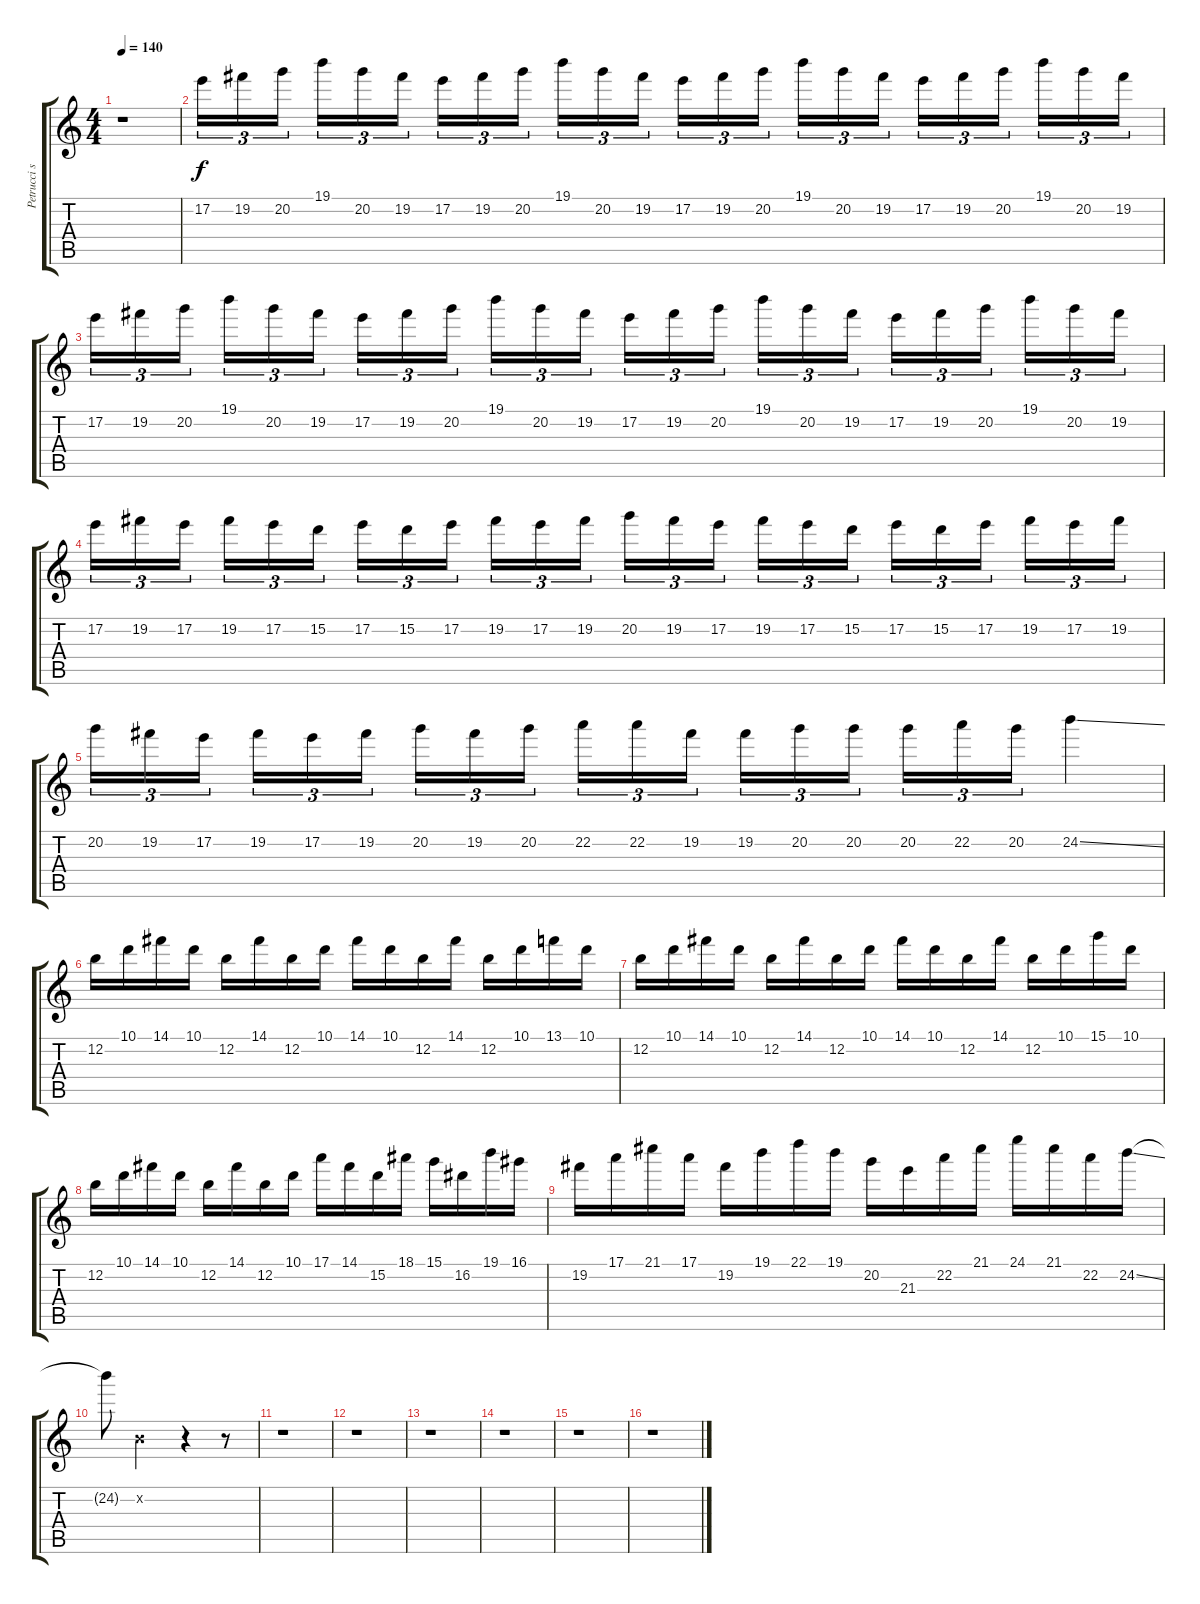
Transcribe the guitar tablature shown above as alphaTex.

\track ("Petrucci solos" "Petrucci s") {instrument overdrivenguitar}
\staff {score tabs}
\tuning (E4 B3 G3 D3 A2 E2) {hide}
\ts (4 4)
\tempo 140
\clef g2
\ks c
r.1{dy f} |
17.2.16{tu (3 2) volume 16 balance 11} 19.2.16{tu (3 2)} 20.2.16{tu (3 2)} 19.1.16{tu (3 2)} 20.2.16{tu (3 2)} 19.2.16{tu (3 2)} 17.2.16{tu (3 2)} 19.2.16{tu (3 2)} 20.2.16{tu (3 2)} 19.1.16{tu (3 2)} 20.2.16{tu (3 2)} 19.2.16{tu (3 2)} 17.2.16{tu (3 2)} 19.2.16{tu (3 2)} 20.2.16{tu (3 2)} 19.1.16{tu (3 2)} 20.2.16{tu (3 2)} 19.2.16{tu (3 2)} 17.2.16{tu (3 2)} 19.2.16{tu (3 2)} 20.2.16{tu (3 2)} 19.1.16{tu (3 2)} 20.2.16{tu (3 2)} 19.2.16{tu (3 2)} |
17.2.16{tu (3 2)} 19.2.16{tu (3 2)} 20.2.16{tu (3 2)} 19.1.16{tu (3 2)} 20.2.16{tu (3 2)} 19.2.16{tu (3 2)} 17.2.16{tu (3 2)} 19.2.16{tu (3 2)} 20.2.16{tu (3 2)} 19.1.16{tu (3 2)} 20.2.16{tu (3 2)} 19.2.16{tu (3 2)} 17.2.16{tu (3 2)} 19.2.16{tu (3 2)} 20.2.16{tu (3 2)} 19.1.16{tu (3 2)} 20.2.16{tu (3 2)} 19.2.16{tu (3 2)} 17.2.16{tu (3 2)} 19.2.16{tu (3 2)} 20.2.16{tu (3 2)} 19.1.16{tu (3 2)} 20.2.16{tu (3 2)} 19.2.16{tu (3 2)} |
17.2.16{tu (3 2)} 19.2.16{tu (3 2)} 17.2.16{tu (3 2)} 19.2.16{tu (3 2)} 17.2.16{tu (3 2)} 15.2.16{tu (3 2)} 17.2.16{tu (3 2)} 15.2.16{tu (3 2)} 17.2.16{tu (3 2)} 19.2.16{tu (3 2)} 17.2.16{tu (3 2)} 19.2.16{tu (3 2)} 20.2.16{tu (3 2)} 19.2.16{tu (3 2)} 17.2.16{tu (3 2)} 19.2.16{tu (3 2)} 17.2.16{tu (3 2)} 15.2.16{tu (3 2)} 17.2.16{tu (3 2)} 15.2.16{tu (3 2)} 17.2.16{tu (3 2)} 19.2.16{tu (3 2)} 17.2.16{tu (3 2)} 19.2.16{tu (3 2)} |
20.2.16{tu (3 2)} 19.2.16{tu (3 2)} 17.2.16{tu (3 2)} 19.2.16{tu (3 2)} 17.2.16{tu (3 2)} 19.2.16{tu (3 2)} 20.2.16{tu (3 2)} 19.2.16{tu (3 2)} 20.2.16{tu (3 2)} 22.2.16{tu (3 2)} 22.2.16{tu (3 2)} 19.2.16{tu (3 2)} 19.2.16{tu (3 2)} 20.2.16{tu (3 2)} 20.2.16{tu (3 2)} 20.2.16{tu (3 2)} 22.2.16{tu (3 2)} 20.2.16{tu (3 2)} 24.2{ss}.4 |
12.2.16 10.1.16 14.1.16 10.1.16 12.2.16 14.1.16 12.2.16 10.1.16 14.1.16 10.1.16 12.2.16 14.1.16 12.2.16 10.1.16 13.1.16 10.1.16 |
12.2.16 10.1.16 14.1.16 10.1.16 12.2.16 14.1.16 12.2.16 10.1.16 14.1.16 10.1.16 12.2.16 14.1.16 12.2.16 10.1.16 15.1.16 10.1.16 |
12.2.16 10.1.16 14.1.16 10.1.16 12.2.16 14.1.16 12.2.16 10.1.16 17.1.16 14.1.16 15.2.16 18.1.16 15.1.16 16.2.16 19.1.16 16.1.16 |
19.2.16 17.1.16 21.1.16 17.1.16 19.2.16 19.1.16 22.1.16 19.1.16 20.2.16 21.3.16 22.2.16 21.1.16 24.1.16 21.1.16 22.2.16 24.2{ss}.16 |
24.2{t}.8 0.2{x}.2 r.4 r.8 |
r.1 |
r.1 |
r.1 |
r.1 |
r.1 |
r.1
